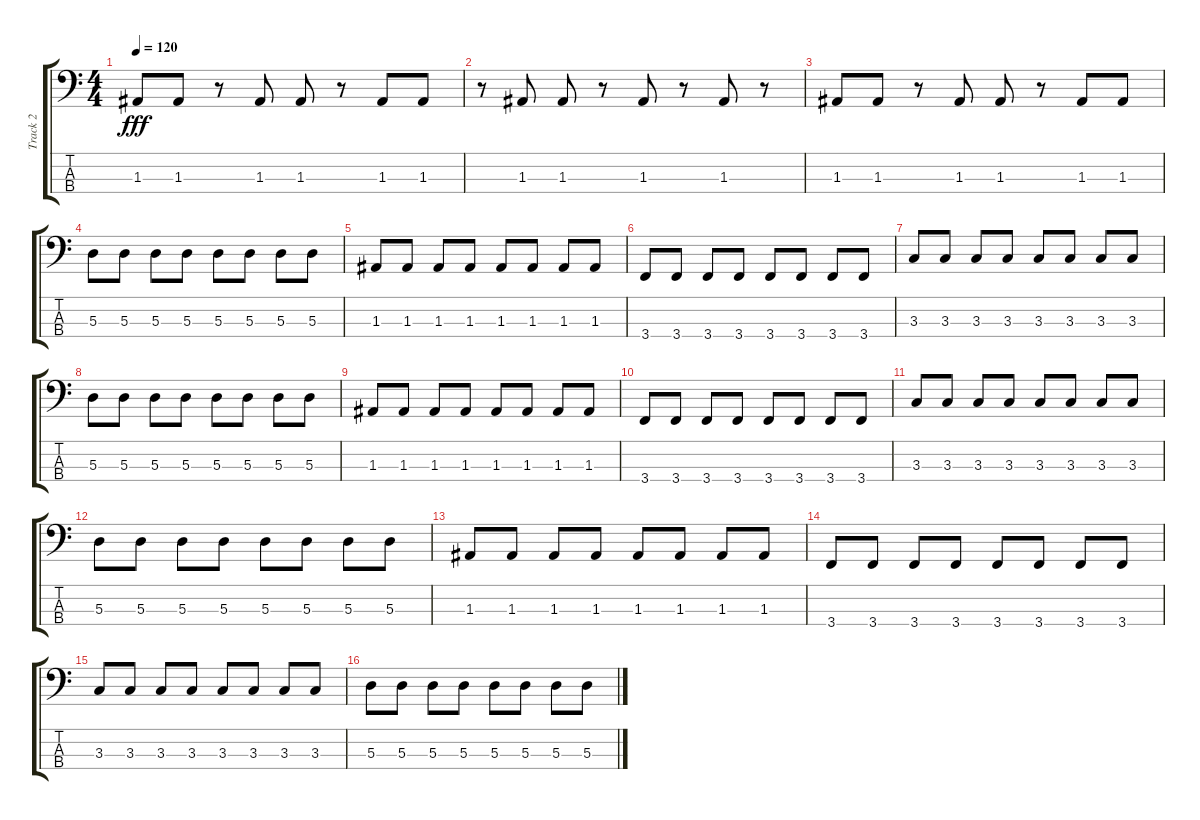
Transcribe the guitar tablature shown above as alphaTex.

\track ("Track 2" "Track 2") {instrument electricbassfinger}
\staff {score tabs}
\tuning (G2 D2 A1 D1) {hide}
\ts (4 4)
\tempo 120
\clef f4
\ks c
1.3.8{dy fff} 1.3.8 r.8 1.3.8 1.3.8 r.8 1.3.8 1.3.8 |
r.8 1.3.8 1.3.8 r.8 1.3.8 r.8 1.3.8 r.8 |
1.3.8 1.3.8 r.8 1.3.8 1.3.8 r.8 1.3.8 1.3.8 |
5.3.8 5.3.8 5.3.8 5.3.8 5.3.8 5.3.8 5.3.8 5.3.8 |
1.3.8 1.3.8 1.3.8 1.3.8 1.3.8 1.3.8 1.3.8 1.3.8 |
3.4.8 3.4.8 3.4.8 3.4.8 3.4.8 3.4.8 3.4.8 3.4.8 |
3.3.8 3.3.8 3.3.8 3.3.8 3.3.8 3.3.8 3.3.8 3.3.8 |
5.3.8 5.3.8 5.3.8 5.3.8 5.3.8 5.3.8 5.3.8 5.3.8 |
1.3.8 1.3.8 1.3.8 1.3.8 1.3.8 1.3.8 1.3.8 1.3.8 |
3.4.8 3.4.8 3.4.8 3.4.8 3.4.8 3.4.8 3.4.8 3.4.8 |
3.3.8 3.3.8 3.3.8 3.3.8 3.3.8 3.3.8 3.3.8 3.3.8 |
5.3.8 5.3.8 5.3.8 5.3.8 5.3.8 5.3.8 5.3.8 5.3.8 |
1.3.8 1.3.8 1.3.8 1.3.8 1.3.8 1.3.8 1.3.8 1.3.8 |
3.4.8 3.4.8 3.4.8 3.4.8 3.4.8 3.4.8 3.4.8 3.4.8 |
3.3.8 3.3.8 3.3.8 3.3.8 3.3.8 3.3.8 3.3.8 3.3.8 |
5.3.8 5.3.8 5.3.8 5.3.8 5.3.8 5.3.8 5.3.8 5.3.8
